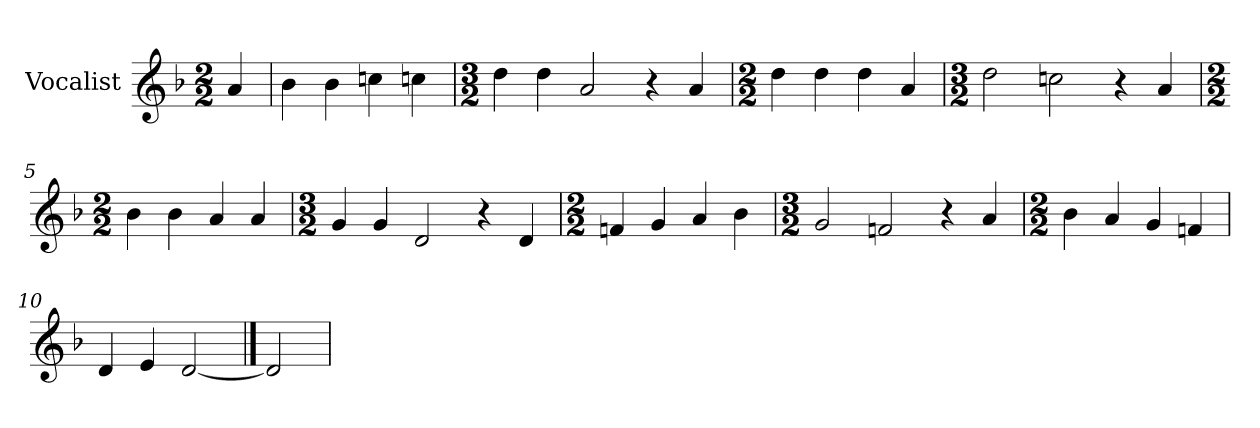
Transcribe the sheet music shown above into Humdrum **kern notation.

**kern
*part1
*staff1
*I"Vocalist
*k[b-]
*d:
*M2/2
=
4a
=1
4b-
4b-
4ccn
4ccn
=2
*M3/2
4dd
4dd
2a
4r
4a
=3
*M2/2
4dd
4dd
4dd
4a
=4
*M3/2
2dd
2ccn
4r
4a
=5
*M2/2
4b-
4b-
4a
4a
=6
*M3/2
4g
4g
2d
4r
4d
=7
*M2/2
4fn
4g
4a
4b-
=8
*M3/2
2g
2fn
4r
4a
=9
*M2/2
4b-
4a
4g
4fn
=10
4d
4e
[2d
==11
2d]
=
*-
